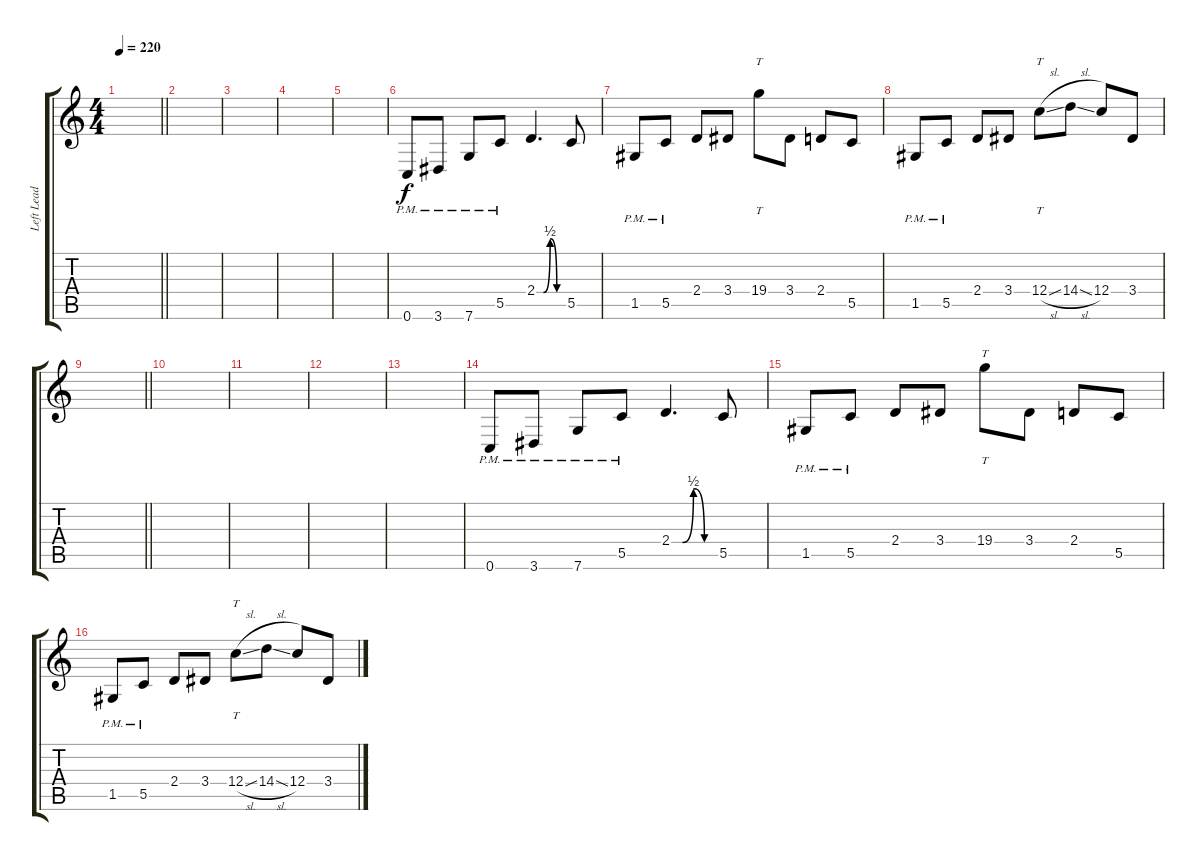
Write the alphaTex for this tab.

\track ("Left Lead 2" "Left Lead ") {instrument distortionguitar}
\staff {score tabs}
\tuning (D4 A3 F3 C3 G2 C2) {hide}
\ts (4 4)
\tempo 220
\clef g2
\barLineRight lightlight
\ks c
|
\section ("" "")
|
|
|
|
0.6{pm}.8 3.6{pm}.8 7.6{pm}.8 5.5{pm}.8 2.4{be (custom 0 0 15 0 30 2 45 0 60 0)}.4{d} 5.5.8 |
1.5{pm}.8 5.5{pm}.8 2.4.8 3.4.8 19.4.8{tt} 3.4.8 2.4.8 5.5.8 |
1.5{pm}.8 5.5{pm}.8 2.4.8 3.4.8 12.4{sl}.8{tt} 14.4{sl}.8 12.4.8 3.4.8 |
\barLineRight lightlight
|
\section ("" "")
|
|
|
|
0.6{pm}.8 3.6{pm}.8 7.6{pm}.8 5.5{pm}.8 2.4{be (custom 0 0 15 0 30 2 45 0 60 0)}.4{d} 5.5.8 |
1.5{pm}.8 5.5{pm}.8 2.4.8 3.4.8 19.4.8{tt} 3.4.8 2.4.8 5.5.8 |
1.5{pm}.8 5.5{pm}.8 2.4.8 3.4.8 12.4{sl}.8{tt} 14.4{sl}.8 12.4.8 3.4.8
